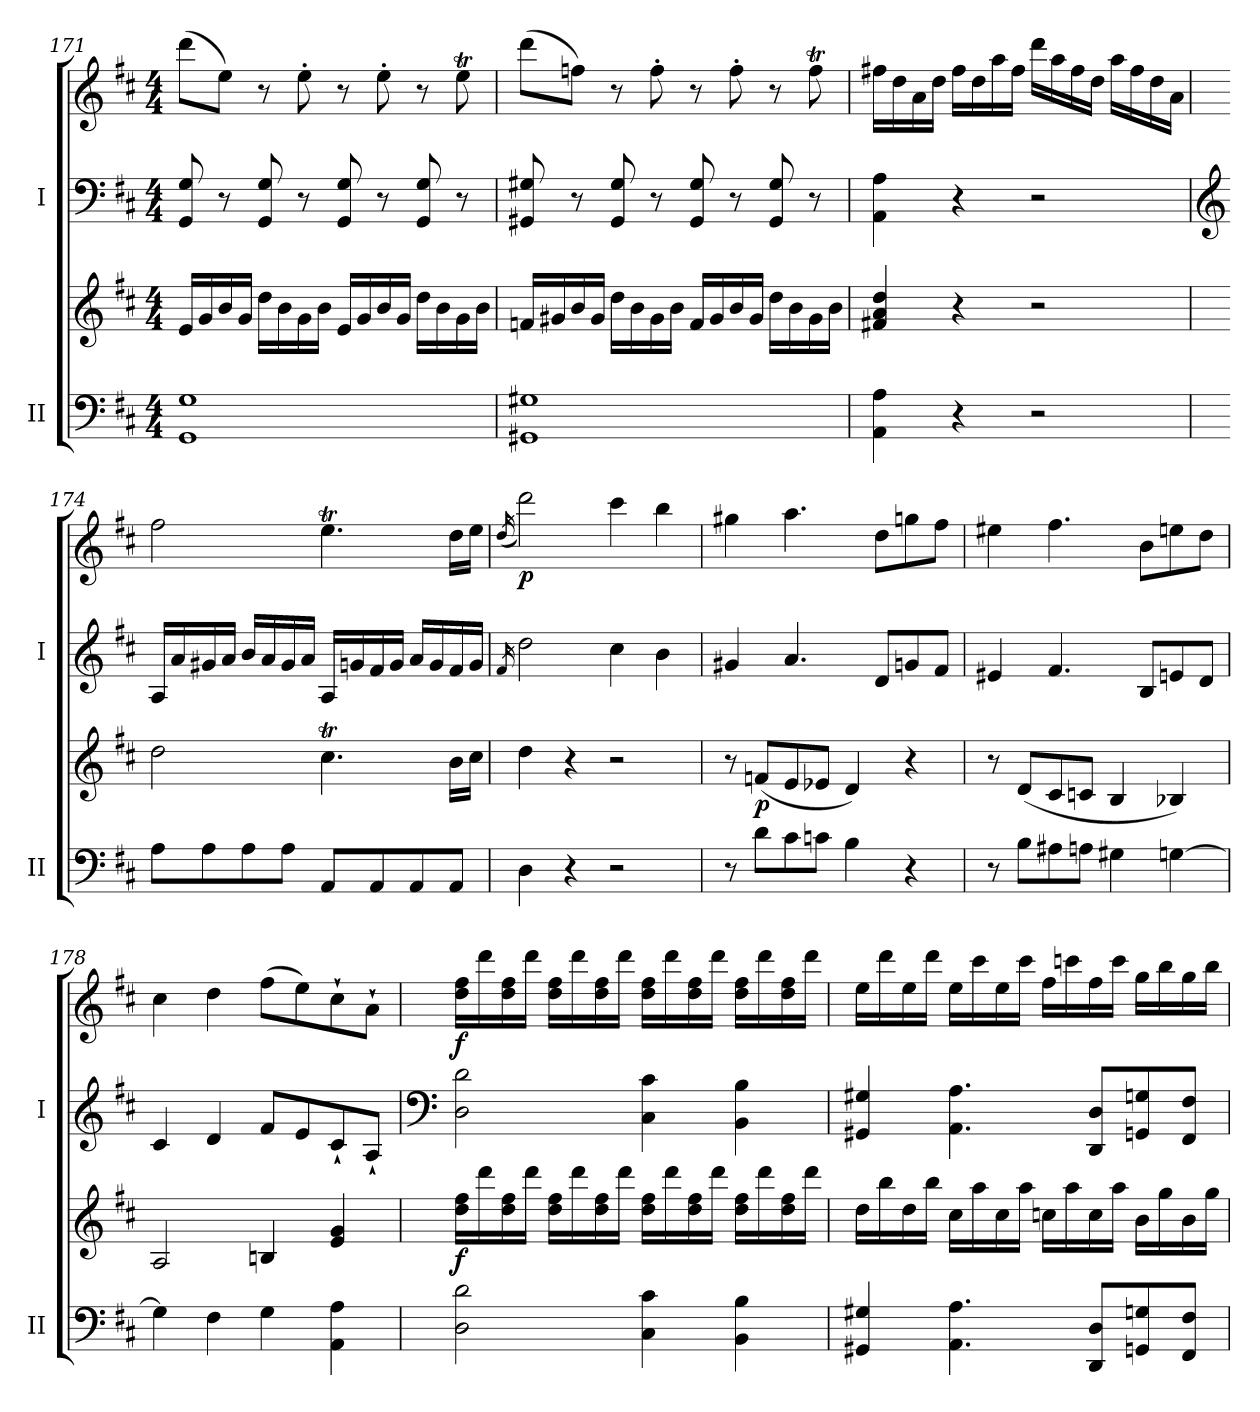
**kern	**kern	**dynam	**kern	**kern	**dynam
*part2	*part2	*part2	*part1	*part1	*part1
*staff4	*staff3	*staff3/4	*staff2	*staff1	*staff1/2
*I"II	*	*	*I"I	*	*
*I'II	*	*	*I'I	*	*
*clefF4	*clefG2	*	*clefF4	*clefG2	*
*k[f#c#]	*k[f#c#]	*	*k[f#c#]	*k[f#c#]	*
*M4/4	*M4/4	*	*M4/4	*M4/4	*
=171	=171	=171	=171	=171	=171
1GG 1G	16e/LL	.	8GG/ 8G/	(>8ddd\L	.
.	16g/	.	.	.	.
.	16b/	.	8r	8ee\J)	.
.	16g/JJ	.	.	.	.
.	16dd\LL	.	8GG/ 8G/	8r	.
.	16b\	.	.	.	.
.	16g\	.	8r	8ee'\	.
.	16b\JJ	.	.	.	.
.	16e/LL	.	8GG/ 8G/	8r	.
.	16g/	.	.	.	.
.	16b/	.	8r	8ee'\	.
.	16g/JJ	.	.	.	.
.	16dd\LL	.	8GG/ 8G/	8r	.
.	16b\	.	.	.	.
.	16g\	.	8r	8eeT\	.
.	16b\JJ	.	.	.	.
!!LO:PB:g=z
=172	=172	=172	=172	=172	=172
1GG#X 1G#X	16fn/LL	.	8GG#X/ 8G#X/	(>8ddd\L	.
.	16g#X/	.	.	.	.
.	16b/	.	8r	8ffn\J)	.
.	16g#/JJ	.	.	.	.
.	16dd\LL	.	8GG#/ 8G#/	8r	.
.	16b\	.	.	.	.
.	16g#\	.	8r	8ff'\	.
.	16b\JJ	.	.	.	.
.	16f/LL	.	8GG#/ 8G#/	8r	.
.	16g#/	.	.	.	.
.	16b/	.	8r	8ff'\	.
.	16g#/JJ	.	.	.	.
.	16dd\LL	.	8GG#/ 8G#/	8r	.
.	16b\	.	.	.	.
.	16g#\	.	8r	8ffT\	.
.	16b\JJ	.	.	.	.
=173	=173	=173	=173	=173	=173
4AA\ 4A\	4f#X/ 4a/ 4dd/	.	4AA\ 4A\	16ff#X\LL	.
.	.	.	.	16dd\	.
.	.	.	.	16a\	.
.	.	.	.	16dd\JJ	.
4r	4r	.	4r	16ff#\LL	.
.	.	.	.	16dd\	.
.	.	.	.	16aa\	.
.	.	.	.	16ff#\JJ	.
2r	2r	.	2r	16ddd\LL	.
.	.	.	.	16aa\	.
.	.	.	.	16ff#\	.
.	.	.	.	16dd\JJ	.
.	.	.	.	16aa\LL	.
.	.	.	.	16ff#\	.
.	.	.	.	16dd\	.
.	.	.	.	16a\JJ	.
!!LO:LB:g=z
=174	=174	=174	=174	=174	=174
*	*	*	*clefG2	*	*
8A\L	2dd\	.	16A/LL	2ff#\	.
.	.	.	16a/	.	.
8A\	.	.	16g#X/	.	.
.	.	.	16a/JJ	.	.
8A\	.	.	16b/LL	.	.
.	.	.	16a/	.	.
8A\J	.	.	16g#/	.	.
.	.	.	16a/JJ	.	.
8AA/L	4.cc#t\	.	16A/LL	4.eeT\	.
.	.	.	16gn/	.	.
8AA/	.	.	16f#/	.	.
.	.	.	16g/JJ	.	.
8AA/	.	.	16a/LL	.	.
.	.	.	16g/	.	.
8AA/J	16b\LL	.	16f#/	16dd\LL	.
.	16cc#\JJ	.	16g/JJ	16ee\JJ	.
=175	=175	=175	=175	=175	=175
.	.	.	16qf#/	(>16qdd/	.
!	!	!	!	!	!LO:DY:b
4D\	4dd\	.	2dd\	2ddd\)	p
4r	4r	.	.	.	.
2r	2r	.	4cc#\	4ccc#\	.
.	.	.	4b\	4bb\	.
=176	=176	=176	=176	=176	=176
8r	8r	.	4g#X/	4gg#X\	.
!	!	!LO:DY:b	!	!	!
8d\L	(<8fn/L	p	.	.	.
8c#\	8e/	.	4.a/	4.aa\	.
8cn\J	8e-X/J	.	.	.	.
4B\	4d/)	.	.	.	.
.	.	.	8d/L	8dd\L	.
4r	4r	.	8gn/	8ggn\	.
.	.	.	8f#/J	8ff#\J	.
!!LO:LB:g=z
=177	=177	=177	=177	=177	=177
8r	8r	.	4e#X/	4ee#X\	.
8B\L	(<8d/L	.	.	.	.
8A#X\	8c#/	.	4.f#/	4.ff#\	.
8An\J	8cn/J	.	.	.	.
4G#X\	4B/	.	.	.	.
.	.	.	8B/L	8b\L	.
[4Gn\	4B-X/)	.	8en/	8een\	.
.	.	.	8d/J	8dd\J	.
=178	=178	=178	=178	=178	=178
4G\]	2A/	.	4c#/	4cc#\	.
4F#\	.	.	4d/	4dd\	.
4G\	4Bn/	.	8f#/L	(>8ff#\L	.
.	.	.	8e/	8ee\)	.
4AA\ 4A\	4e/ 4g/	.	8c#`/	8cc#`\	.
.	.	.	8A`/J	8a`\J	.
=179	=179	=179	=179	=179	=179
*	*	*	*clefF4	*	*
!	!	!LO:DY:b	!	!	!LO:DY:b
2D\ 2d\	16dd\ 16ff#\LL	f	2D\ 2d\	16dd\ 16ff#\LL	f
.	16ddd\	.	.	16ddd\	.
.	16dd\ 16ff#\	.	.	16dd\ 16ff#\	.
.	16ddd\JJ	.	.	16ddd\JJ	.
.	16dd\ 16ff#\LL	.	.	16dd\ 16ff#\LL	.
.	16ddd\	.	.	16ddd\	.
.	16dd\ 16ff#\	.	.	16dd\ 16ff#\	.
.	16ddd\JJ	.	.	16ddd\JJ	.
4C#\ 4c#\	16dd\ 16ff#\LL	.	4C#\ 4c#\	16dd\ 16ff#\LL	.
.	16ddd\	.	.	16ddd\	.
.	16dd\ 16ff#\	.	.	16dd\ 16ff#\	.
.	16ddd\JJ	.	.	16ddd\JJ	.
4BB\ 4B\	16dd\ 16ff#\LL	.	4BB\ 4B\	16dd\ 16ff#\LL	.
.	16ddd\	.	.	16ddd\	.
.	16dd\ 16ff#\	.	.	16dd\ 16ff#\	.
.	16ddd\JJ	.	.	16ddd\JJ	.
!!LO:PB:g=z
=180	=180	=180	=180	=180	=180
4GG#X/ 4G#X/	16dd\LL	.	4GG#X/ 4G#X/	16ee\LL	.
.	16bb\	.	.	16ddd\	.
.	16dd\	.	.	16ee\	.
.	16bb\JJ	.	.	16ddd\JJ	.
4.AA\ 4.A\	16cc#\LL	.	4.AA\ 4.A\	16ee\LL	.
.	16aa\	.	.	16ccc#\	.
.	16cc#\	.	.	16ee\	.
.	16aa\JJ	.	.	16ccc#\JJ	.
.	16ccn\LL	.	.	16ff#\LL	.
.	16aa\	.	.	16cccn\	.
8DD/ 8D/L	16cc\	.	8DD/ 8D/L	16ff#\	.
.	16aa\JJ	.	.	16ccc\JJ	.
8GGn/ 8Gn/	16b\LL	.	8GGn/ 8Gn/	16gg\LL	.
.	16gg\	.	.	16bb\	.
8FF#/ 8F#/J	16b\	.	8FF#/ 8F#/J	16gg\	.
.	16gg\JJ	.	.	16bb\JJ	.
=	=	=	=	=	=
*-	*-	*-	*-	*-	*-
